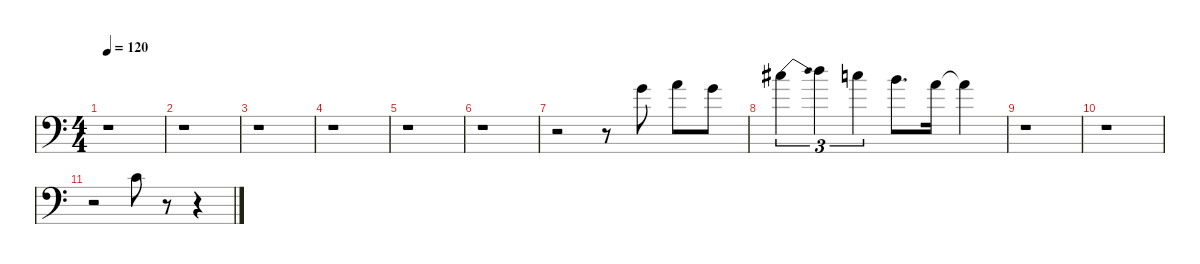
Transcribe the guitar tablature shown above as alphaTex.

\defaultSystemsLayout 4
\hideDynamics
\bracketExtendMode nobrackets
\singleTrackTrackNamePolicy hidden
\multiTrackTrackNamePolicy hidden
\otherSystemsTrackNameOrientation horizontal
\track ("Trombone (Tom Malone)" "tbn.") {instrument trombone}
\staff {score}
\tuning (E4 B3 G3 D3 A2 E2)
\ts (4 4)
\tempo 120
\clef f4
\ks c
r.1{dy f beam Down} |
r.1{beam Down} |
r.1{beam Down} |
r.1{beam Down} |
r.1{beam Down} |
r.1{beam Down} |
r.2{beam Down} r.8{beam Down} 12.3.8{dy fff beam Down} 14.3.8{beam Down} 12.3.8{beam Down} |
14.2{be (bend 0 0 30 2) acc #}.4{tu (3 2) beam Down} 15.2.4{tu (3 2) beam Down} 13.2.4{tu (3 2) beam Down} 12.2.8{d beam Down} 14.3.16{beam Down} 14.3{t}.4{dy f beam Down} |
r.1{beam Down} |
r.1{beam Down} |
r.2{beam Down} 10.4.8{dy fff beam Down} r.8{beam Down} r.4{beam Down}
